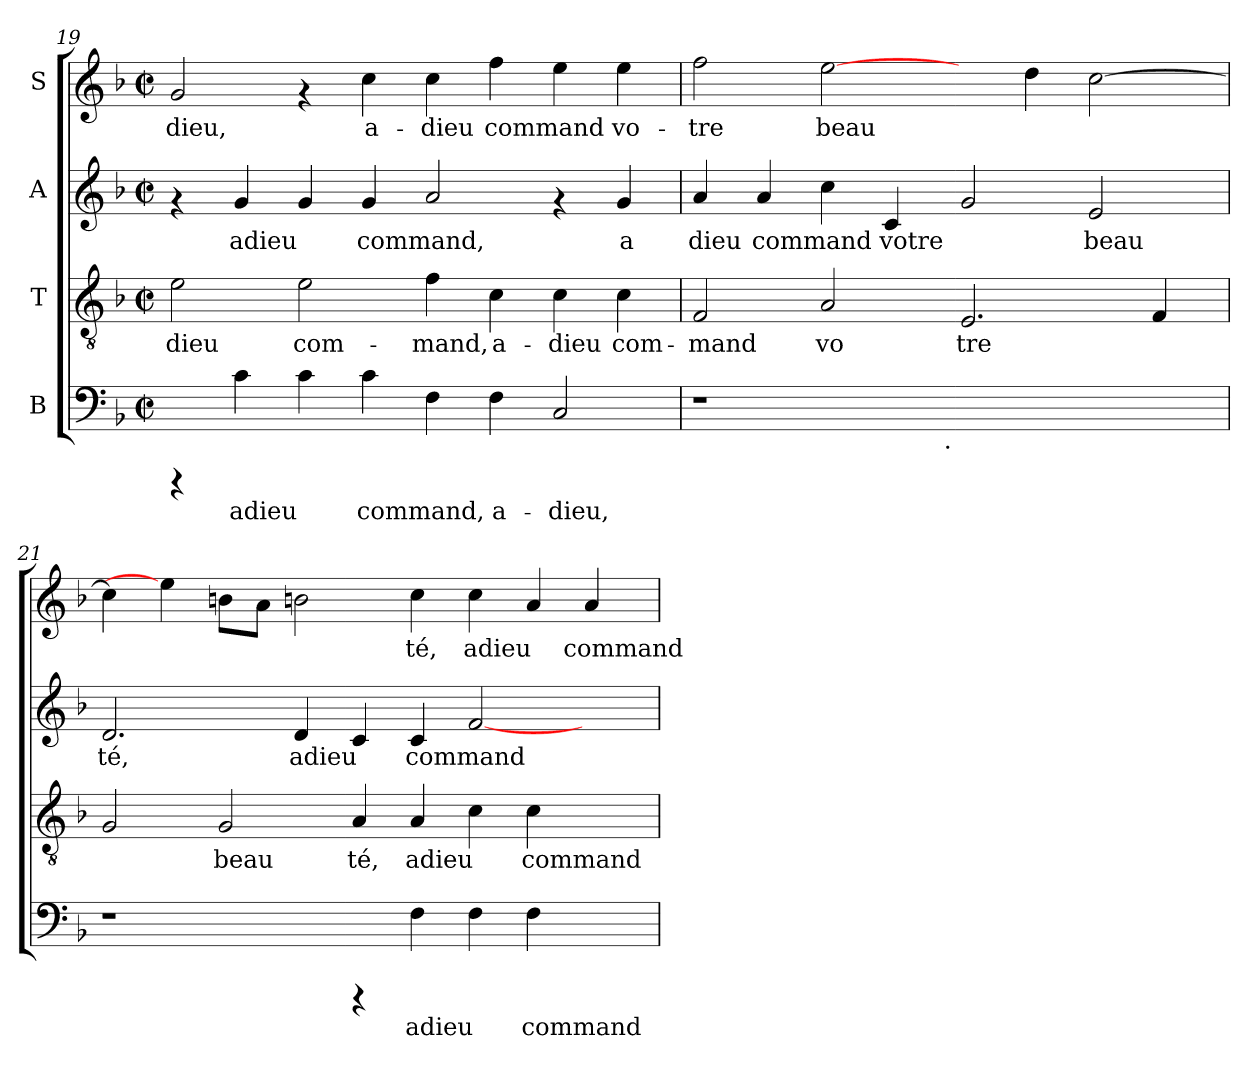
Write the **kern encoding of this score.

**kern	**text	**kern	**text	**kern	**text	**kern	**text
*part4	*part4	*part3	*part3	*part2	*part2	*part1	*part1
*staff4	*staff4	*staff3	*staff3	*staff2	*staff2	*staff1	*staff1
*I"B	*	*I"T	*	*I"A	*	*I"S	*
*clefF4	*	*clefGv2	*	*clefG2	*	*clefG2	*
*k[b-]	*	*k[b-]	*	*k[b-]	*	*k[b-]	*
*F:	*	*F:	*	*F:	*	*F:	*
*M2/2	*	*M2/2	*	*M2/2	*	*M2/2	*
*met(c|)	*	*met(c|)	*	*met(c|)	*	*met(c|)	*
=19	=19	=19	=19	=19	=19	=19	=19
!	!	!	!LO:LY:b:cj	!	!	!	!LO:LY:b:cj
4rCCC	.	2e\	-dieu	4rf	.	2g/	-dieu,
!	!LO:LY:b:cj	!	!	!	!LO:LY:b:cj	!	!
4c\	adieu	.	.	4g/	adieu	.	.
!	!LO:LY:b:cj	!	!LO:LY:b:cj	!	!LO:LY:b:cj	!	!
4c\	.	2e\	com-	4g/	.	4rf	.
!	!LO:LY:b:cj	!	!	!	!LO:LY:b:cj	!	!LO:LY:b:cj
4c\	command,	.	.	4g/	command,	4cc\	a-
!	!LO:LY:b:cj	!	!LO:LY:b:cj	!	!LO:LY:b:cj	!	!LO:LY:b:cj
4F\	.	4f\	-mand,	2a/	.	4cc\	-dieu
!	!LO:LY:b:cj	!	!LO:LY:b:cj	!	!	!	!LO:LY:b:cj
4F\	a-	4c\	a-	.	.	4ff\	command
!	!LO:LY:b:cj	!	!LO:LY:b:cj	!	!	!	!LO:LY:b:cj
2C/	-dieu,	4c\	-dieu	4rf	.	4ee\	.
!	!	!	!LO:LY:b:cj	!	!LO:LY:b:cj	!	!LO:LY:b:cj
.	.	4c\	com-	4g/	a	4ee\	vo-
!!LO:PB:g=z
=20	=20	=20	=20	=20	=20	=20	=20
!	!	!	!LO:LY:b:cj	!	!LO:LY:b:cj	!	!LO:LY:b:cj
*^	*	*	*	*	*	*	*
1r	2ryy	.	2F/	-mand	4a/	dieu	2ff\	-tre
!	!	!	!	!	!	!LO:LY:b:cj	!	!
.	.	.	.	.	4a/	command	.	.
!	!	!	!	!LO:LY:b:cj	!	!LO:LY:b:cj	!	!LO:LY:b:cj
.	4...ryy	.	2A/	vo	4cc\	.	[2ee\	beau
!	!	!	!	!	!	!LO:LY:b:cj	!	!
.	.	.	.	.	4c/	votre	.	.
!	!LO:TX:b:t=.	!	!	!	!	!	!	!
.	1ryy	.	.	.	.	.	.	.
!	!	!	!	!LO:LY:b:cj	!	!LO:LY:b:cj	!	!
1ryy	.	.	2.E/	tre	2g/	.	4ryy	.
!	!	!	!	!	!	!	!	!LO:LY:b:cj
.	.	.	.	.	.	.	4dd\	.
!	!	!	!	!	!	!LO:LY:b:cj	!	!LO:LY:b:cj
.	.	.	.	.	2e/	beau	[>2cc\	.
!	!	!	!	!LO:LY:b:cj	!	!	!	!
.	.	.	4F/	.	.	.	.	.
.	32ryy	.	.	.	.	.	.	.
=21	=21	=21	=21	=21	=21	=21	=21	=21
!	!	!	!	!LO:LY:b:cj	!	!LO:LY:b:cj	!	!LO:LY:b:cj
*v	*v	*	*	*	*	*	*	*
1r	.	2G/	.	2.d/	té,	4cc\]	.
.	.	.	.	.	.	4ee\]	.
!	!	!	!LO:LY:b:cj	!	!	!	!LO:LY:b:cj
.	.	2G/	beau	.	.	8bn\L	.
!	!	!	!	!	!	!	!LO:LY:b:cj
.	.	.	.	.	.	8a\J	.
!	!	!	!	!	!LO:LY:b:cj	!	!LO:LY:b:cj
.	.	.	.	4d/	adieu	2bn\	.
!	!	!	!LO:LY:b:cj	!	!LO:LY:b:cj	!	!
4rCCC	.	4A/	té,	4c/	.	.	.
!	!LO:LY:b:cj	!	!LO:LY:b:cj	!	!LO:LY:b:cj	!	!LO:LY:b:cj
4F\	adieu	4A/	adieu	4c/	command	4cc\	té,
!	!LO:LY:b:cj	!	!LO:LY:b:cj	!	!LO:LY:b:cj	!	!LO:LY:b:cj
4F\	.	4c\	.	[<2f/	.	4cc\	adieu
!	!LO:LY:b:cj	!	!LO:LY:b:cj	!	!	!	!LO:LY:b:cj
4F\	command	4c\	command	.	.	4a/	.
!	!	!	!	!	!	!	!LO:LY:b:cj
4ryy	.	4ryy	.	4ryy	.	4a/	command
=	=	=	=	=	=	=	=
*-	*-	*-	*-	*-	*-	*-	*-
